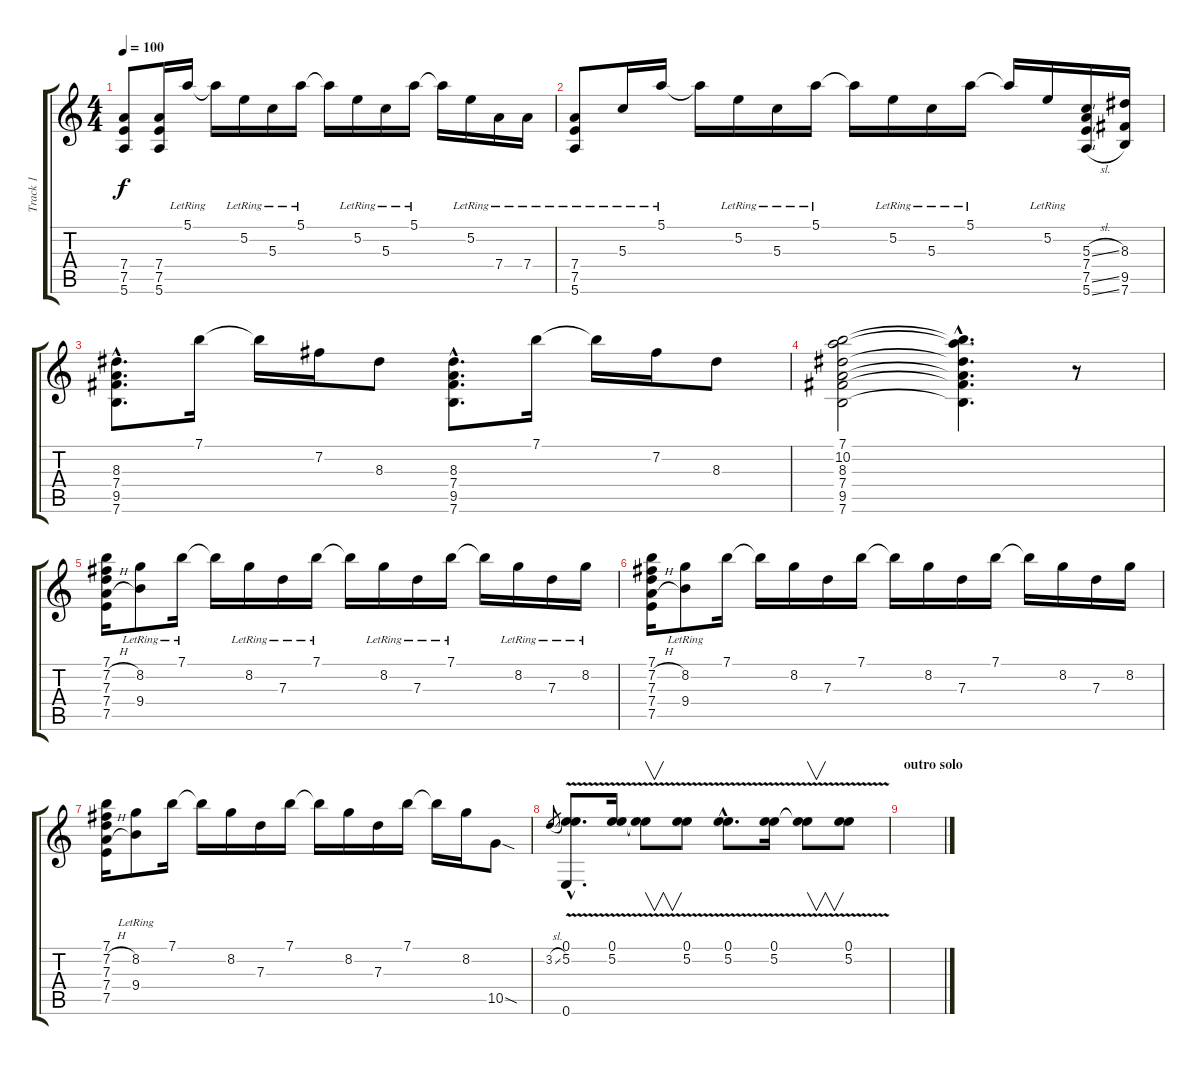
\track ("Track 1" "Track 1") {instrument distortionguitar}
\staff {score tabs}
\tuning (E4 B3 G3 D3 A2 E2) {hide}
\ts (4 4)
\tempo 100
\clef g2
\ks c
(7.4 7.5 5.6).8{dy f} (7.4 7.5 5.6).16 5.1{lr}.16 5.1{t}.16 5.2{lr}.16 5.3{lr}.16 5.1{lr}.16 5.1{t}.16 5.2{lr}.16 5.3{lr}.16 5.1{lr}.16 5.1{t}.16 5.2{lr}.16 7.4{lr}.16 7.4{lr}.16 |
(7.4{lr} 7.5{lr} 5.6{lr}).8 5.3{lr}.16 5.1{lr}.16 5.1{t}.16 5.2{lr}.16 5.3{lr}.16 5.1{lr}.16 5.1{t}.16 5.2{lr}.16 5.3{lr}.16 5.1{lr}.16 5.1{t}.16 5.2{lr}.16 (5.3{sl} 7.4 7.5{ss} 5.6{sl}).16 (8.3 9.5 7.6).16 |
(8.3{hac} 7.4{hac} 9.5{hac} 7.6{hac}).8{d} 7.1.16 7.1{t}.16 7.2.16 8.3.8 (8.3{hac} 7.4{hac} 9.5{hac} 7.6{hac}).8{d} 7.1.16 7.1{t}.16 7.2.16 8.3.8 |
(7.1 10.2 8.3 7.4 9.5 7.6).2 (7.1{hac t} 10.2{hac t} 8.3{hac t} 7.4{hac t} 9.5{hac t} 7.6{hac t}).4{d} r.8 |
(7.1 7.2{h} 7.3 7.4{h} 7.5).16 (8.2{lr} 9.4{lr}).8 7.1{lr}.16 7.1{t}.16 8.2{lr}.16 7.3{lr}.16 7.1{lr}.16 7.1{t}.16 8.2{lr}.16 7.3{lr}.16 7.1{lr}.16 7.1{t}.16 8.2{lr}.16 7.3{lr}.16 8.2{lr}.16 |
(7.1 7.2{h} 7.3 7.4{h} 7.5).16 (8.2{lr} 9.4{lr}).8 7.1.16 7.1{t}.16 8.2.16 7.3.16 7.1.16 7.1{t}.16 8.2.16 7.3.16 7.1.16 7.1{t}.16 8.2.16 7.3.16 8.2.16 |
(7.1 7.2{h} 7.3 7.4{h} 7.5).16 (8.2{lr} 9.4{lr}).8 7.1.16 7.1{t}.16 8.2.16 7.3.16 7.1.16 7.1{t}.16 8.2.16 7.3.16 7.1.16 7.1{t}.16 8.2.16 10.5{sod}.8 |
3.2{sl}.8{gr} (0.1{v hac} 5.2{v hac} 0.6{hac}).8{d} (0.1{v} 5.2{v}).16 (0.1{t} 5.2{t}).8{v} (0.1{v} 5.2{v}).8 (0.1{v hac} 5.2{v hac}).8{d} (0.1{v} 5.2{v}).16 (0.1{t} 5.2{t}).8{v} (0.1{v} 5.2{v}).8 |
\section ("" "outro solo")
